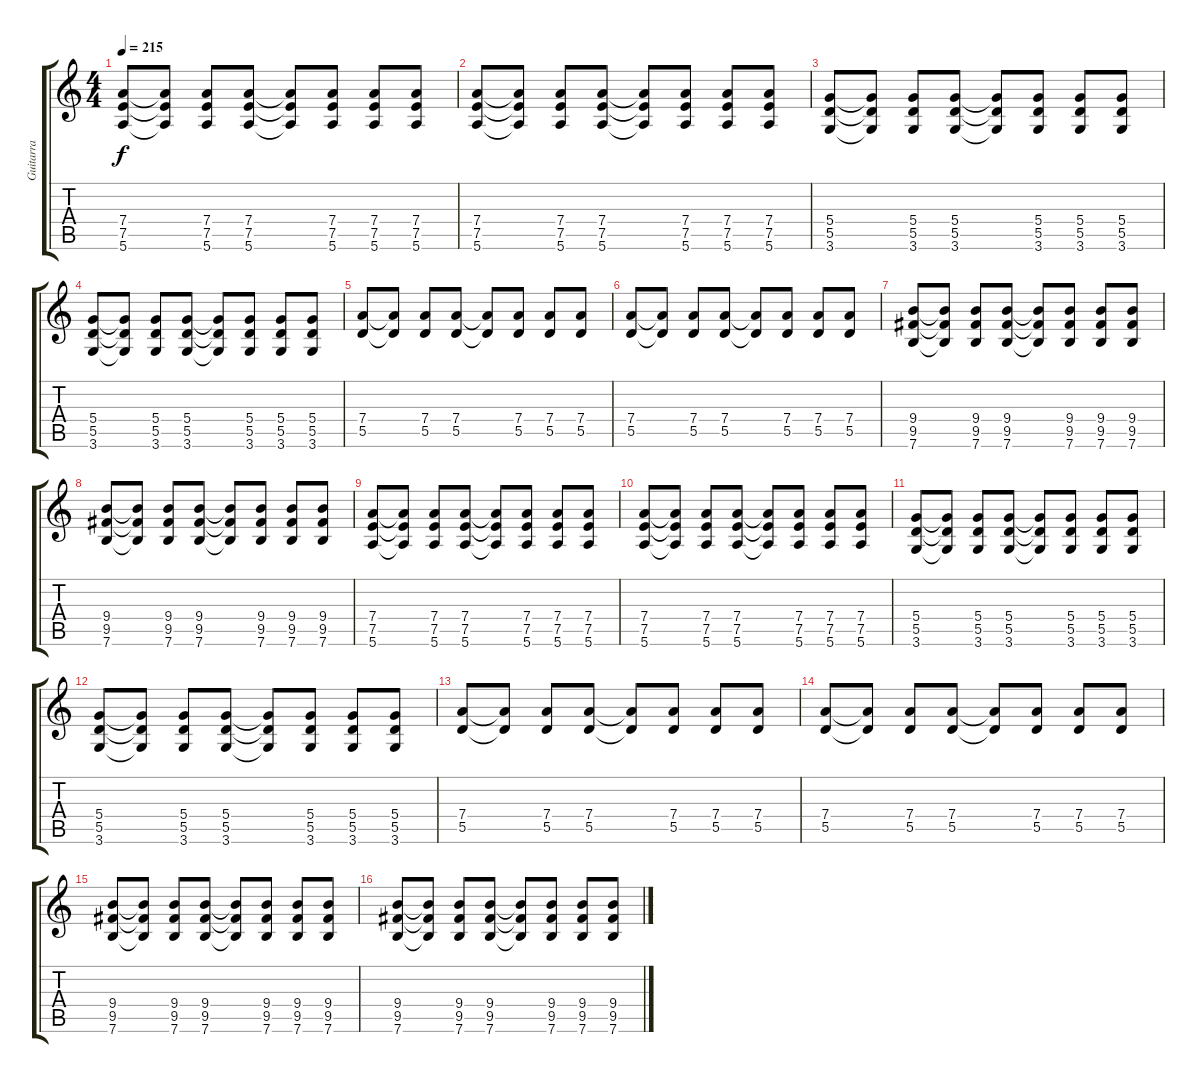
\track ("Guitarra" "Guitarra") {instrument overdrivenguitar}
\staff {score tabs}
\tuning (E4 B3 G3 D3 A2 E2) {hide}
\ts (4 4)
\tempo 215
\clef g2
\ks c
(7.4 7.5 5.6).8{dy f} (7.4{t} 7.5{t} 5.6{t}).8 (7.4 7.5 5.6).8 (7.4 7.5 5.6).8 (7.4{t} 7.5{t} 5.6{t}).8 (7.4 7.5 5.6).8 (7.4 7.5 5.6).8 (7.4 7.5 5.6).8 |
(7.4 7.5 5.6).8 (7.4{t} 7.5{t} 5.6{t}).8 (7.4 7.5 5.6).8 (7.4 7.5 5.6).8 (7.4{t} 7.5{t} 5.6{t}).8 (7.4 7.5 5.6).8 (7.4 7.5 5.6).8 (7.4 7.5 5.6).8 |
(5.4 5.5 3.6).8 (5.4{t} 5.5{t} 3.6{t}).8 (5.4 5.5 3.6).8 (5.4 5.5 3.6).8 (5.4{t} 5.5{t} 3.6{t}).8 (5.4 5.5 3.6).8 (5.4 5.5 3.6).8 (5.4 5.5 3.6).8 |
(5.4 5.5 3.6).8 (5.4{t} 5.5{t} 3.6{t}).8 (5.4 5.5 3.6).8 (5.4 5.5 3.6).8 (5.4{t} 5.5{t} 3.6{t}).8 (5.4 5.5 3.6).8 (5.4 5.5 3.6).8 (5.4 5.5 3.6).8 |
(7.4 5.5).8 (7.4{t} 5.5{t}).8 (7.4 5.5).8 (7.4 5.5).8 (7.4{t} 5.5{t}).8 (7.4 5.5).8 (7.4 5.5).8 (7.4 5.5).8 |
(7.4 5.5).8 (7.4{t} 5.5{t}).8 (7.4 5.5).8 (7.4 5.5).8 (7.4{t} 5.5{t}).8 (7.4 5.5).8 (7.4 5.5).8 (7.4 5.5).8 |
(9.4 9.5 7.6).8 (9.4{t} 9.5{t} 7.6{t}).8 (9.4 9.5 7.6).8 (9.4 9.5 7.6).8 (9.4{t} 9.5{t} 7.6{t}).8 (9.4 9.5 7.6).8 (9.4 9.5 7.6).8 (9.4 9.5 7.6).8 |
(9.4 9.5 7.6).8 (9.4{t} 9.5{t} 7.6{t}).8 (9.4 9.5 7.6).8 (9.4 9.5 7.6).8 (9.4{t} 9.5{t} 7.6{t}).8 (9.4 9.5 7.6).8 (9.4 9.5 7.6).8 (9.4 9.5 7.6).8 |
(7.4 7.5 5.6).8 (7.4{t} 7.5{t} 5.6{t}).8 (7.4 7.5 5.6).8 (7.4 7.5 5.6).8 (7.4{t} 7.5{t} 5.6{t}).8 (7.4 7.5 5.6).8 (7.4 7.5 5.6).8 (7.4 7.5 5.6).8 |
(7.4 7.5 5.6).8 (7.4{t} 7.5{t} 5.6{t}).8 (7.4 7.5 5.6).8 (7.4 7.5 5.6).8 (7.4{t} 7.5{t} 5.6{t}).8 (7.4 7.5 5.6).8 (7.4 7.5 5.6).8 (7.4 7.5 5.6).8 |
(5.4 5.5 3.6).8 (5.4{t} 5.5{t} 3.6{t}).8 (5.4 5.5 3.6).8 (5.4 5.5 3.6).8 (5.4{t} 5.5{t} 3.6{t}).8 (5.4 5.5 3.6).8 (5.4 5.5 3.6).8 (5.4 5.5 3.6).8 |
(5.4 5.5 3.6).8 (5.4{t} 5.5{t} 3.6{t}).8 (5.4 5.5 3.6).8 (5.4 5.5 3.6).8 (5.4{t} 5.5{t} 3.6{t}).8 (5.4 5.5 3.6).8 (5.4 5.5 3.6).8 (5.4 5.5 3.6).8 |
(7.4 5.5).8 (7.4{t} 5.5{t}).8 (7.4 5.5).8 (7.4 5.5).8 (7.4{t} 5.5{t}).8 (7.4 5.5).8 (7.4 5.5).8 (7.4 5.5).8 |
(7.4 5.5).8 (7.4{t} 5.5{t}).8 (7.4 5.5).8 (7.4 5.5).8 (7.4{t} 5.5{t}).8 (7.4 5.5).8 (7.4 5.5).8 (7.4 5.5).8 |
(9.4 9.5 7.6).8 (9.4{t} 9.5{t} 7.6{t}).8 (9.4 9.5 7.6).8 (9.4 9.5 7.6).8 (9.4{t} 9.5{t} 7.6{t}).8 (9.4 9.5 7.6).8 (9.4 9.5 7.6).8 (9.4 9.5 7.6).8 |
(9.4 9.5 7.6).8 (9.4{t} 9.5{t} 7.6{t}).8 (9.4 9.5 7.6).8 (9.4 9.5 7.6).8 (9.4{t} 9.5{t} 7.6{t}).8 (9.4 9.5 7.6).8 (9.4 9.5 7.6).8 (9.4 9.5 7.6).8
